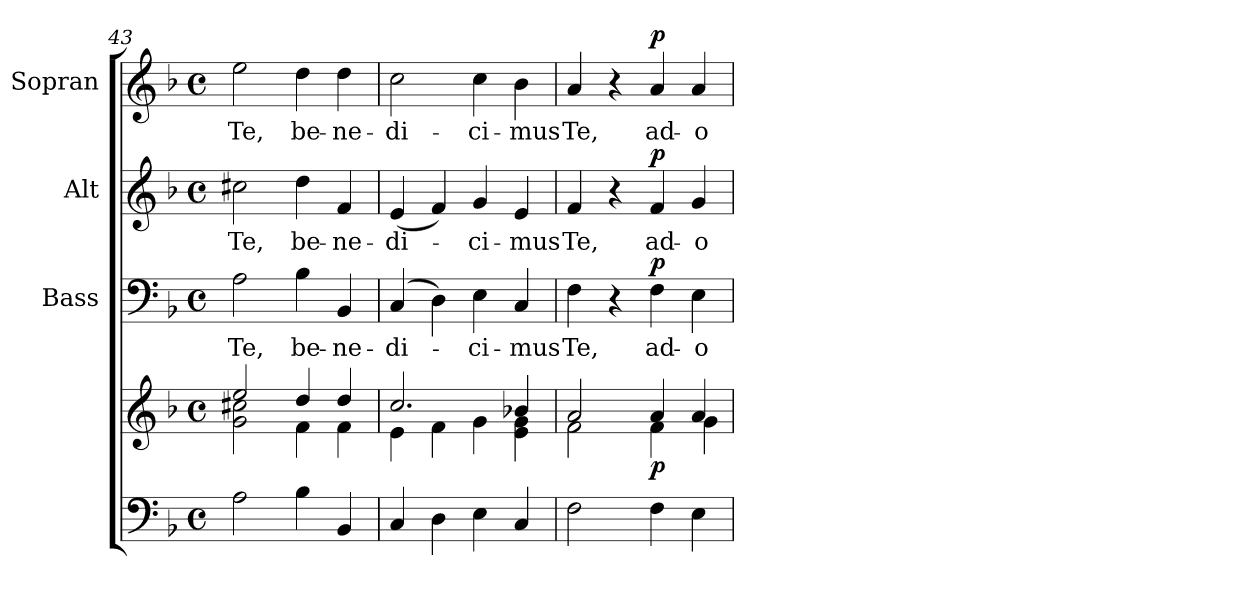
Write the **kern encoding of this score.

**kern	**kern	**dynam	**kern	**text	**dynam	**kern	**text	**dynam	**kern	**text	**dynam
*part4	*part4	*part4	*part3	*part3	*part3	*part2	*part2	*part2	*part1	*part1	*part1
*staff5	*staff4	*staff4/5	*staff3	*staff3	*staff3	*staff2	*staff2	*staff2	*staff1	*staff1	*staff1
*	*	*	*I"Bass	*	*	*I"Alt	*	*	*I"Sopran	*	*
*	*	*	*I'B.	*	*	*I'A.	*	*	*I'S.	*	*
*clefF4	*clefG2	*	*clefF4	*	*	*clefG2	*	*	*clefG2	*	*
*k[b-]	*k[b-]	*	*k[b-]	*	*	*k[b-]	*	*	*k[b-]	*	*
*F:	*F:	*	*F:	*	*	*F:	*	*	*F:	*	*
*M4/4	*M4/4	*	*M4/4	*	*	*M4/4	*	*	*M4/4	*	*
*met(c)	*met(c)	*	*met(c)	*	*	*met(c)	*	*	*met(c)	*	*
=43	=43	=43	=43	=43	=43	=43	=43	=43	=43	=43	=43
*	*^	*	*	*	*	*	*	*	*	*	*
!	!	!	!	!	!LO:LY:b	!	!	!LO:LY:b	!	!	!LO:LY:b	!
2A\	2ee/	2g\ 2cc#X\	.	2A\	Te,	.	2cc#X\	Te,	.	2ee\	Te,	.
!	!	!	!	!	!LO:LY:b	!	!	!LO:LY:b	!	!	!LO:LY:b	!
4B-\	4dd/	4f\	.	4B-\	be-	.	4dd\	be-	.	4dd\	be-	.
!	!	!	!	!	!LO:LY:b	!	!	!LO:LY:b	!	!	!LO:LY:b	!
4BB-/	4dd/	4f\	.	4BB-/	-ne-	.	4f/	-ne-	.	4dd\	-ne-	.
=44	=44	=44	=44	=44	=44	=44	=44	=44	=44	=44	=44	=44
!	!	!	!	!	!LO:LY:b	!	!	!LO:LY:b	!	!	!LO:LY:b	!
4C/	2.cc/	4e\	.	(4C/	-di-	.	(<4e/	-di-	.	2cc\	-di-	.
4D\	.	4f\	.	4D\)	.	.	4f/)	.	.	.	.	.
!	!	!	!	!	!LO:LY:b	!	!	!LO:LY:b	!	!	!LO:LY:b	!
4E\	.	4g\	.	4E\	-ci-	.	4g/	-ci-	.	4cc\	-ci-	.
!	!	!	!	!	!LO:LY:b	!	!	!LO:LY:b	!	!	!LO:LY:b	!
4C/	4b-X/	4e\ 4g\	.	4C/	-mus	.	4e/	-mus	.	4b-\	-mus	.
=45	=45	=45	=45	=45	=45	=45	=45	=45	=45	=45	=45	=45
!	!	!	!	!	!LO:LY:b	!	!	!LO:LY:b	!	!	!LO:LY:b	!
2F\	2a/	2f\	.	4F\	Te,	.	4f/	Te,	.	4a/	Te,	.
.	.	.	.	4r	.	.	4r	.	.	4r	.	.
!	!	!	!LO:DY:b	!	!LO:LY:b	!LO:DY:a	!	!LO:LY:b	!LO:DY:a	!	!LO:LY:b	!LO:DY:a
4F\	4a/	4f\	p	4F\	ad-	p	4f/	ad-	p	4a/	ad-	p
!	!	!	!	!	!LO:LY:b	!	!	!LO:LY:b	!	!	!LO:LY:b	!
4E\	4a/	4g\	.	4E\	-o-	.	4g/	-o-	.	4a/	-o-	.
*	*v	*v	*	*	*	*	*	*	*	*	*	*
=	=	=	=	=	=	=	=	=	=	=	=
*-	*-	*-	*-	*-	*-	*-	*-	*-	*-	*-	*-
